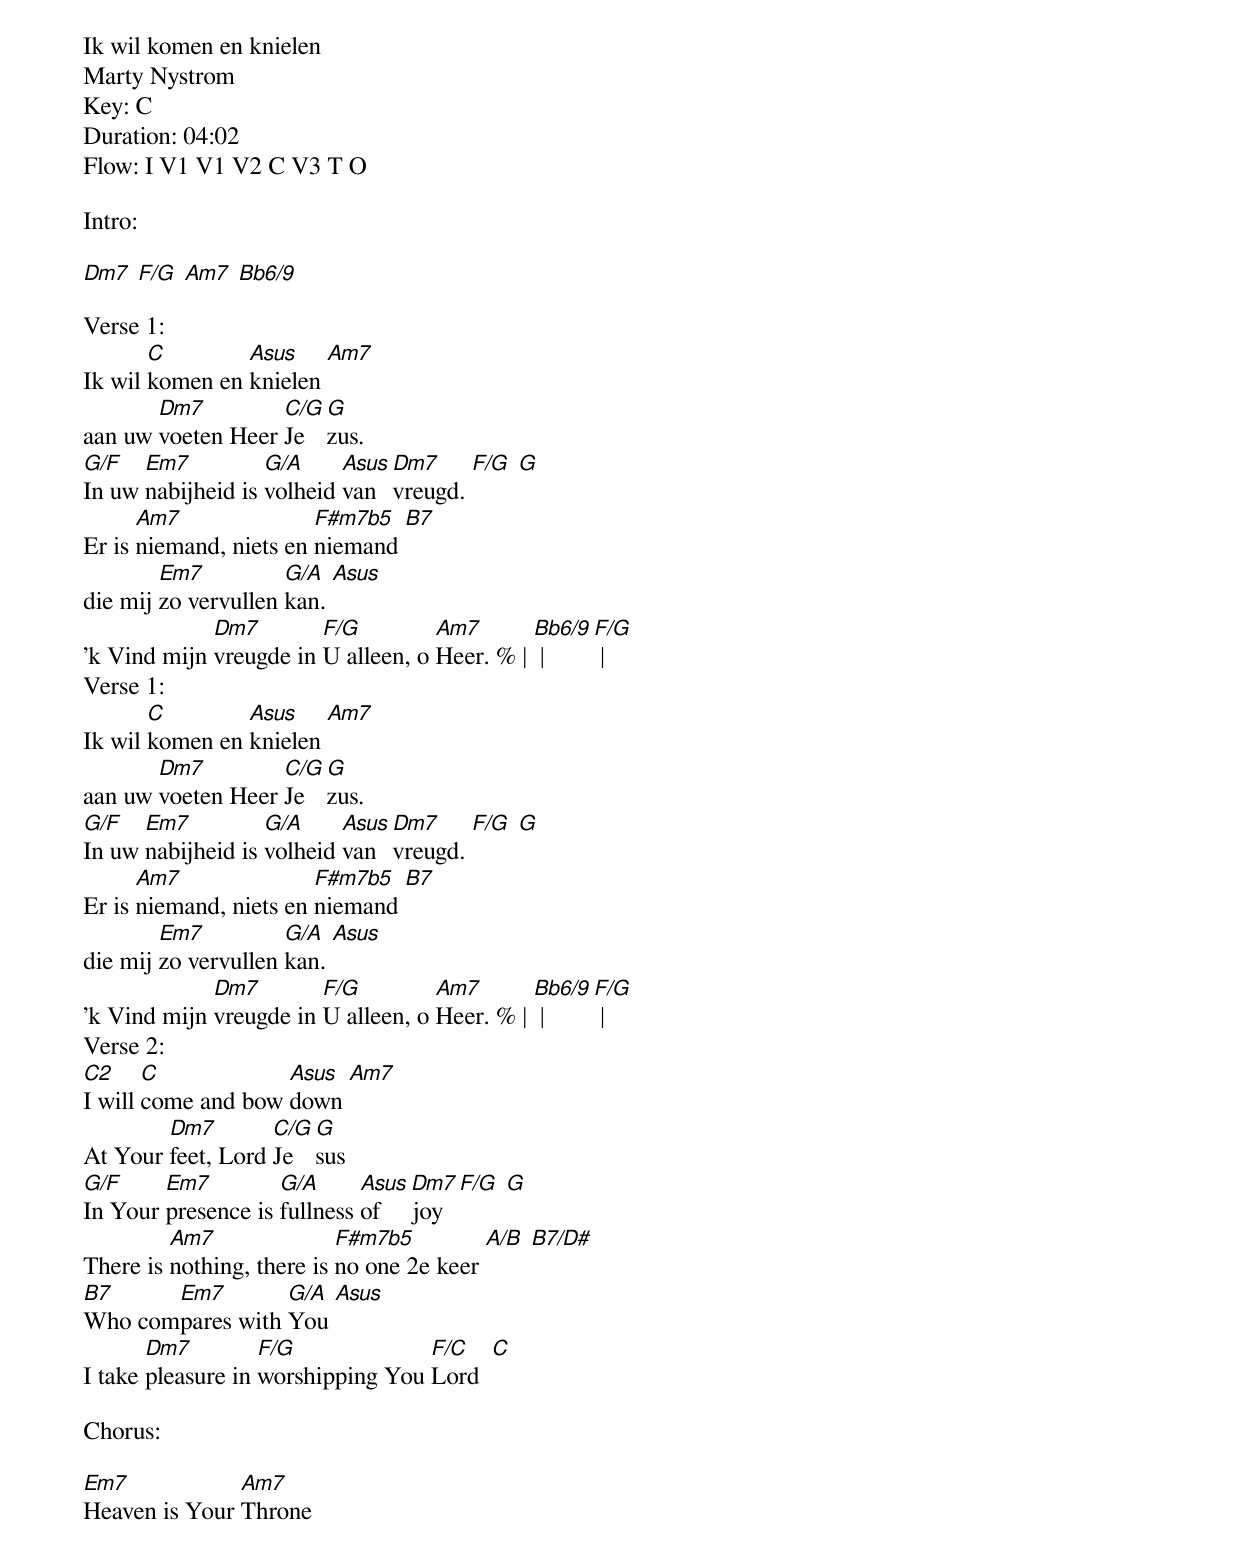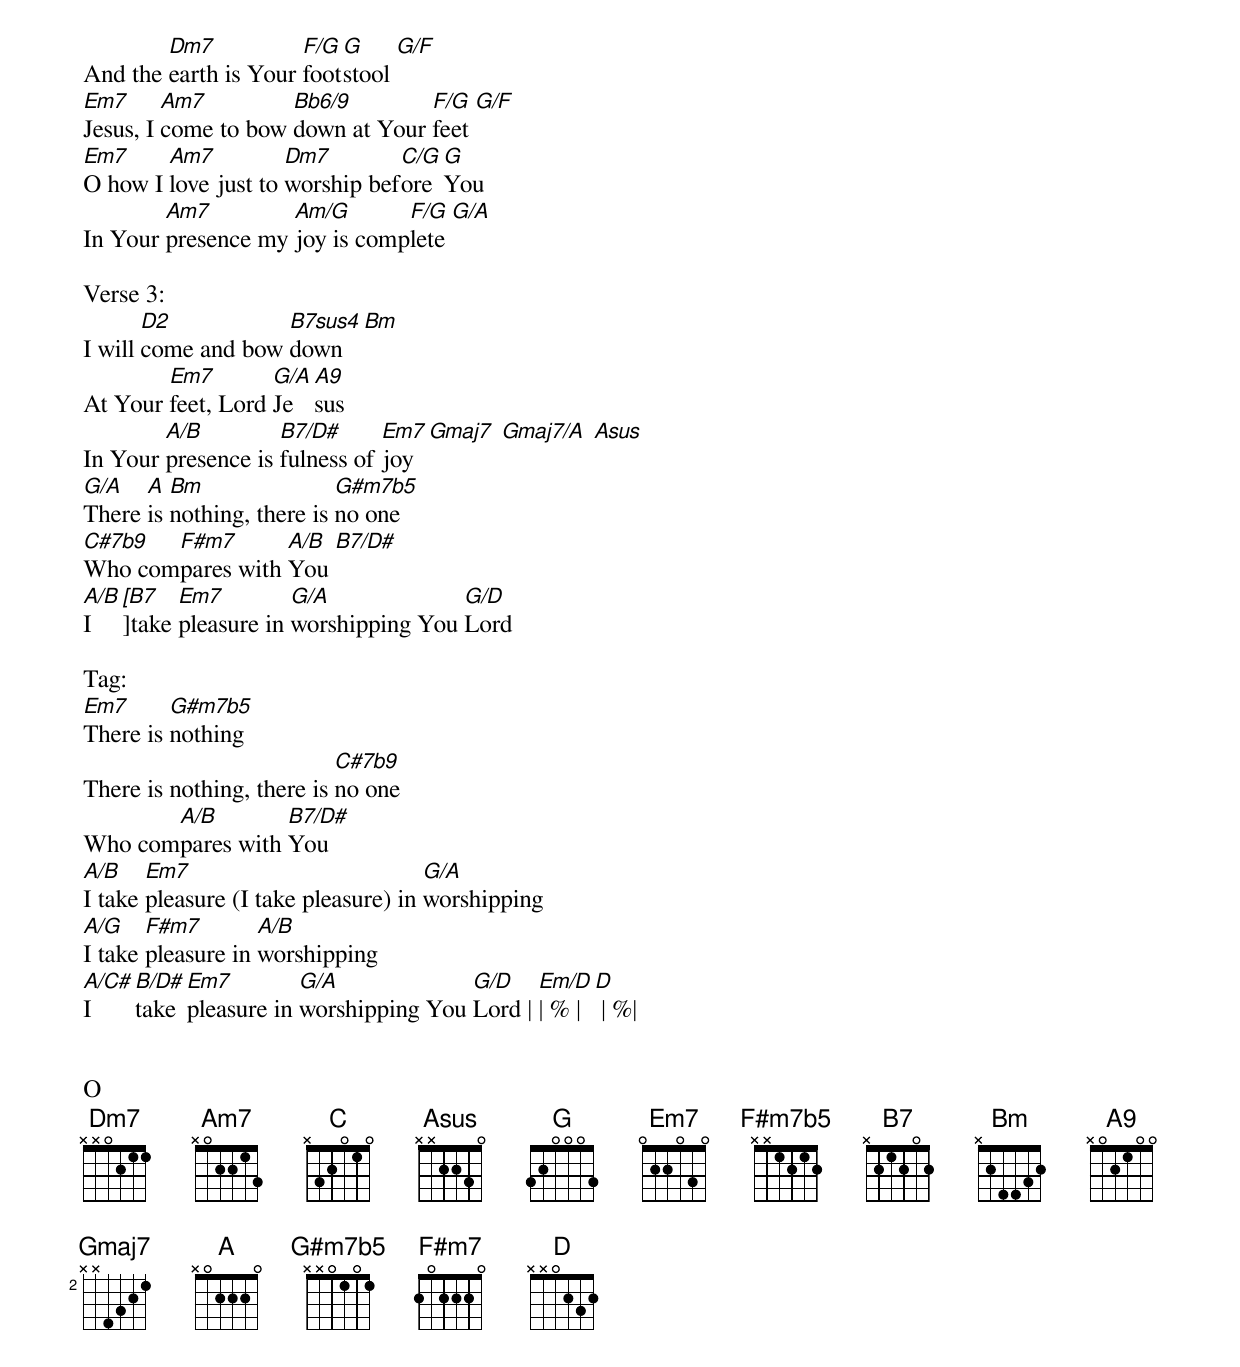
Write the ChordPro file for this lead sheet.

Ik wil komen en knielen
Marty Nystrom
Key: C
Duration: 04:02
Flow: I V1 V1 V2 C V3 T O

Intro:

[Dm7] [F/G] [Am7] [Bb6/9]

Verse 1:
Ik wil [C]komen en [Asus]knielen [Am7]
aan uw [Dm7]voeten Heer [C/G]Je[G]zus.
[G/F]In uw [Em7]nabijheid is [G/A]volheid [Asus]van [Dm7]vreugd. [F/G] [G]
Er is [Am7]niemand, niets en [F#m7b5]niemand [B7]
die mij [Em7]zo vervullen [G/A]kan. [Asus]
'k Vind mijn [Dm7]vreugde in [F/G]U alleen, o [Am7]Heer. % | [Bb6/9] | [F/G] |
Verse 1:
Ik wil [C]komen en [Asus]knielen [Am7]
aan uw [Dm7]voeten Heer [C/G]Je[G]zus.
[G/F]In uw [Em7]nabijheid is [G/A]volheid [Asus]van [Dm7]vreugd. [F/G] [G]
Er is [Am7]niemand, niets en [F#m7b5]niemand [B7]
die mij [Em7]zo vervullen [G/A]kan. [Asus]
'k Vind mijn [Dm7]vreugde in [F/G]U alleen, o [Am7]Heer. % | [Bb6/9] | [F/G] |
Verse 2:
[C2]I will [C]come and bow [Asus]down [Am7]
At Your [Dm7]feet, Lord [C/G]Je[G]sus
[G/F]In Your [Em7]presence is [G/A]fullness [Asus]of [Dm7]joy [F/G] [G]
There is [Am7]nothing, there is [F#m7b5]no one 2e keer [A/B] [B7/D#]
[B7]Who com[Em7]pares with [G/A]You [Asus]
I take [Dm7]pleasure in [F/G]worshipping You [F/C]Lord  [C]

Chorus:

[Em7]Heaven is Your [Am7]Throne
And the [Dm7]earth is Your [F/G]foot[G]stool [G/F]
[Em7]Jesus, I [Am7]come to bow [Bb6/9]down at Your [F/G]feet [G/F]
[Em7]O how I [Am7]love just to [Dm7]worship bef[C/G]ore [G]You
In Your [Am7]presence my [Am/G]joy is comp[F/G]lete [G/A]

Verse 3:
I will [D2]come and bow [B7sus4]down [Bm]
At Your [Em7]feet, Lord [G/A]Je[A9]sus
In Your [A/B]presence is [B7/D#]fulness of [Em7]joy [Gmaj7] [Gmaj7/A] [Asus]
[G/A]There [A]is [Bm]nothing, there is [G#m7b5]no one
[C#7b9]Who com[F#m7]pares with [A/B]You [B7/D#]
[A/B]I [[B7]]take [Em7]pleasure in [G/A]worshipping You [G/D]Lord

Tag:
[Em7]There is [G#m7b5]nothing
There is nothing, there is [C#7b9]no one
Who com[A/B]pares with [B7/D#]You
[A/B]I take [Em7]pleasure (I take pleasure) in [G/A]worshipping
[A/G]I take [F#m7]pleasure in [A/B]worshipping
[A/C#]I [B/D#]take [Em7]pleasure in [G/A]worshipping You [G/D]Lord | [Em/D]| % |  [D] | %|


O
